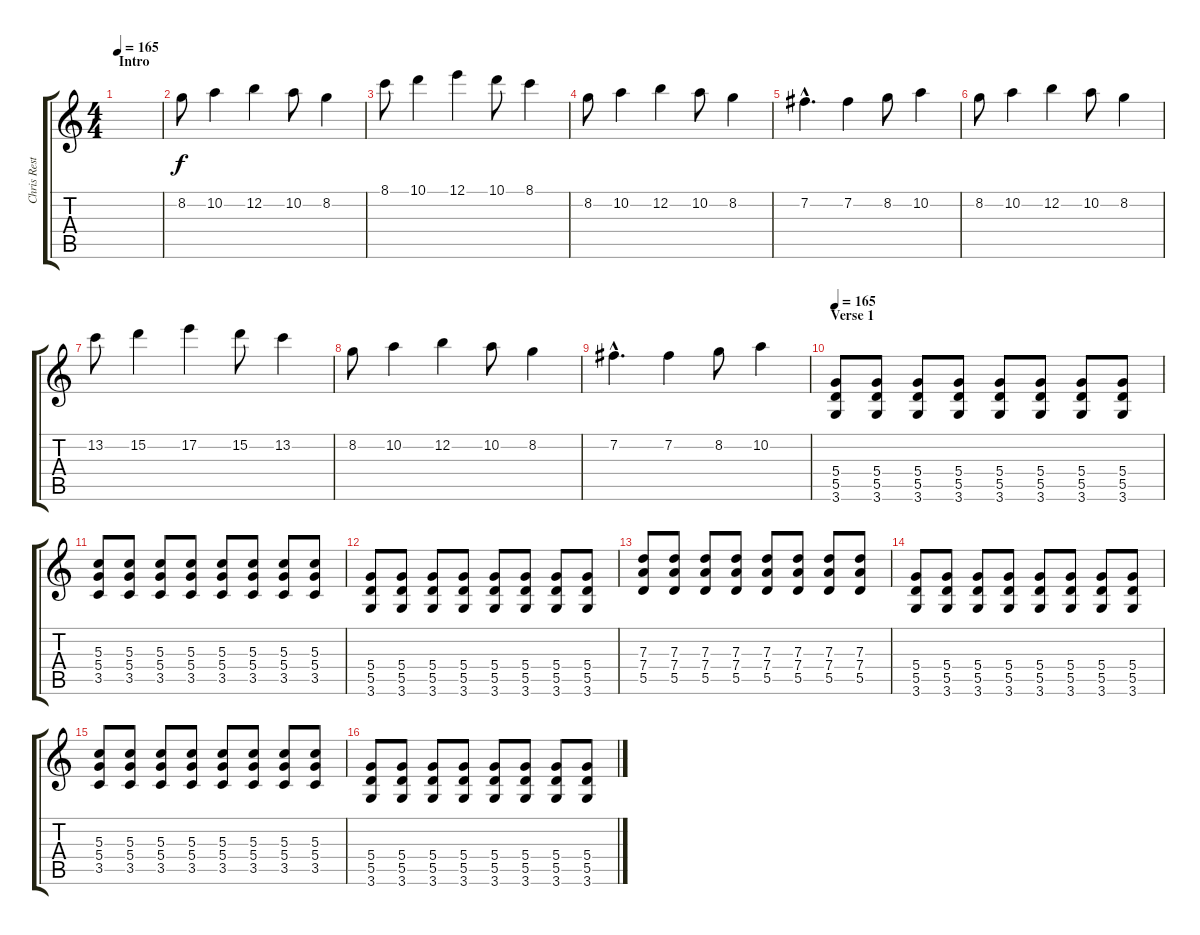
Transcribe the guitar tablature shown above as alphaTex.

\track ("Chris Rest" "Chris Rest") {instrument distortionguitar}
\staff {score tabs}
\tuning (E4 B3 G3 D3 A2 E2) {hide}
\ts (4 4)
\section ("" "Intro")
\tempo 165
\tempo 150
\tempo 165
\clef g2
\ks c
|
8.2.8 10.2.4 12.2.4 10.2.8 8.2.4 |
8.1.8 10.1.4 12.1.4 10.1.8 8.1.4 |
8.2.8 10.2.4 12.2.4 10.2.8 8.2.4 |
7.2{hac}.4{d} 7.2.4 8.2.8 10.2.4 |
8.2.8 10.2.4 12.2.4 10.2.8 8.2.4 |
13.2.8 15.2.4 17.2.4 15.2.8 13.2.4 |
8.2.8 10.2.4 12.2.4 10.2.8 8.2.4 |
7.2{hac}.4{d} 7.2.4 8.2.8 10.2.4 |
\section ("" "Verse 1")
\tempo 165
(5.4 5.5 3.6).8{volume 13 instrument distortionguitar} (5.4 5.5 3.6).8 (5.4 5.5 3.6).8 (5.4 5.5 3.6).8 (5.4 5.5 3.6).8 (5.4 5.5 3.6).8 (5.4 5.5 3.6).8 (5.4 5.5 3.6).8 |
(5.3 5.4 3.5).8 (5.3 5.4 3.5).8 (5.3 5.4 3.5).8 (5.3 5.4 3.5).8 (5.3 5.4 3.5).8 (5.3 5.4 3.5).8 (5.3 5.4 3.5).8 (5.3 5.4 3.5).8 |
(5.4 5.5 3.6).8 (5.4 5.5 3.6).8 (5.4 5.5 3.6).8 (5.4 5.5 3.6).8 (5.4 5.5 3.6).8 (5.4 5.5 3.6).8 (5.4 5.5 3.6).8 (5.4 5.5 3.6).8 |
(7.3 7.4 5.5).8 (7.3 7.4 5.5).8 (7.3 7.4 5.5).8 (7.3 7.4 5.5).8 (7.3 7.4 5.5).8 (7.3 7.4 5.5).8 (7.3 7.4 5.5).8 (7.3 7.4 5.5).8 |
(5.4 5.5 3.6).8 (5.4 5.5 3.6).8 (5.4 5.5 3.6).8 (5.4 5.5 3.6).8 (5.4 5.5 3.6).8 (5.4 5.5 3.6).8 (5.4 5.5 3.6).8 (5.4 5.5 3.6).8 |
(5.3 5.4 3.5).8 (5.3 5.4 3.5).8 (5.3 5.4 3.5).8 (5.3 5.4 3.5).8 (5.3 5.4 3.5).8 (5.3 5.4 3.5).8 (5.3 5.4 3.5).8 (5.3 5.4 3.5).8 |
(5.4 5.5 3.6).8 (5.4 5.5 3.6).8 (5.4 5.5 3.6).8 (5.4 5.5 3.6).8 (5.4 5.5 3.6).8 (5.4 5.5 3.6).8 (5.4 5.5 3.6).8 (5.4 5.5 3.6).8
